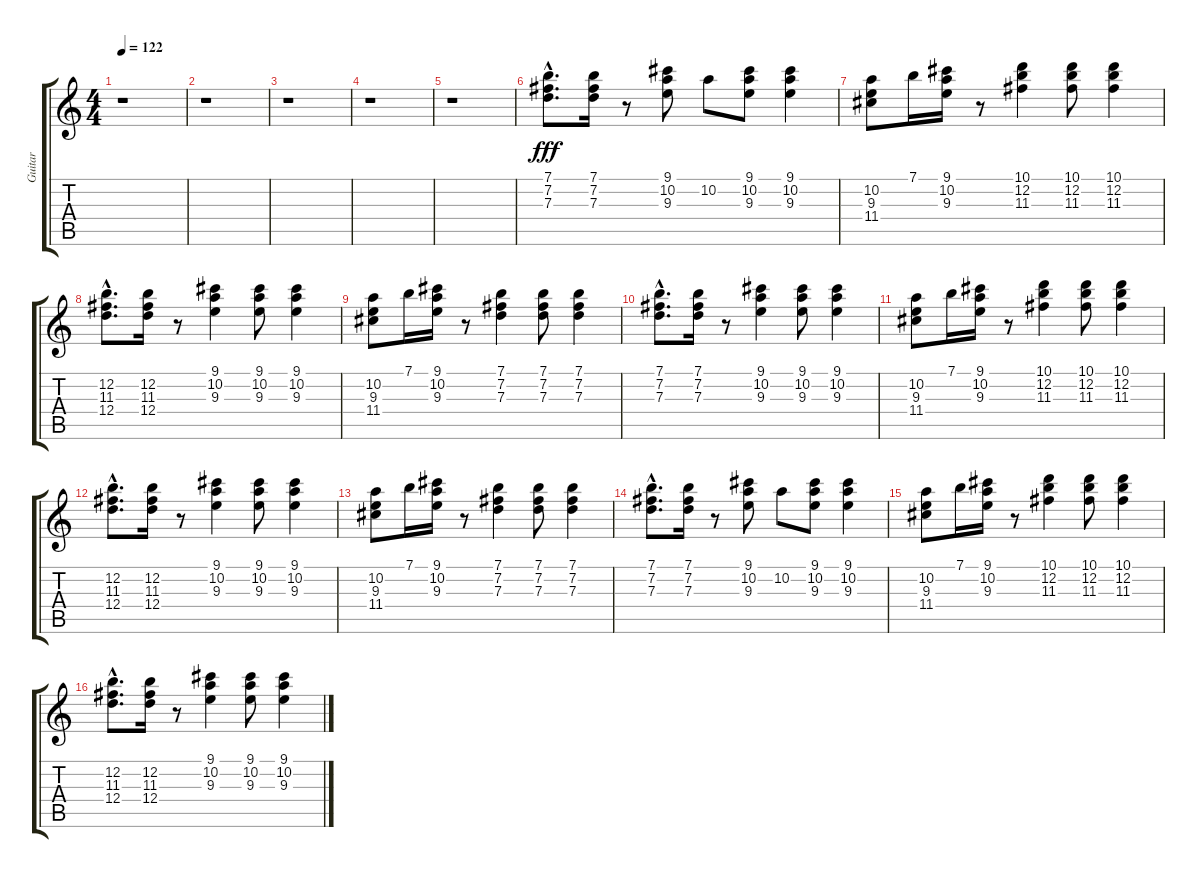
\track ("Guitar" "Guitar") {instrument acousticguitarsteel}
\staff {score tabs}
\tuning (E4 B3 G3 D3 A2 E2) {hide}
\ts (4 4)
\tempo 122
\clef g2
\ks c
r.1{dy fff} |
r.1 |
r.1 |
r.1 |
r.1 |
(7.1{hac} 7.2{hac} 7.3{hac}).8{d} (7.1 7.2 7.3).16 r.8 (9.1 10.2 9.3).8 10.2.8 (9.1 10.2 9.3).8 (9.1 10.2 9.3).4 |
(10.2 9.3 11.4).8 7.1.16 (9.1 10.2 9.3).16 r.8 (10.1 12.2 11.3).4 (10.1 12.2 11.3).8 (10.1 12.2 11.3).4 |
(12.2{hac} 11.3{hac} 12.4{hac}).8{d} (12.2 11.3 12.4).16 r.8 (9.1 10.2 9.3).4 (9.1 10.2 9.3).8 (9.1 10.2 9.3).4 |
(10.2 9.3 11.4).8 7.1.16 (9.1 10.2 9.3).16 r.8 (7.1 7.2 7.3).4 (7.1 7.2 7.3).8 (7.1 7.2 7.3).4 |
(7.1{hac} 7.2{hac} 7.3{hac}).8{d} (7.1 7.2 7.3).16 r.8 (9.1 10.2 9.3).4 (9.1 10.2 9.3).8 (9.1 10.2 9.3).4 |
(10.2 9.3 11.4).8 7.1.16 (9.1 10.2 9.3).16 r.8 (10.1 12.2 11.3).4 (10.1 12.2 11.3).8 (10.1 12.2 11.3).4 |
(12.2{hac} 11.3{hac} 12.4{hac}).8{d} (12.2 11.3 12.4).16 r.8 (9.1 10.2 9.3).4 (9.1 10.2 9.3).8 (9.1 10.2 9.3).4 |
(10.2 9.3 11.4).8 7.1.16 (9.1 10.2 9.3).16 r.8 (7.1 7.2 7.3).4 (7.1 7.2 7.3).8 (7.1 7.2 7.3).4 |
(7.1{hac} 7.2{hac} 7.3{hac}).8{d} (7.1 7.2 7.3).16 r.8 (9.1 10.2 9.3).8 10.2.8 (9.1 10.2 9.3).8 (9.1 10.2 9.3).4 |
(10.2 9.3 11.4).8 7.1.16 (9.1 10.2 9.3).16 r.8 (10.1 12.2 11.3).4 (10.1 12.2 11.3).8 (10.1 12.2 11.3).4 |
(12.2{hac} 11.3{hac} 12.4{hac}).8{d} (12.2 11.3 12.4).16 r.8 (9.1 10.2 9.3).4 (9.1 10.2 9.3).8 (9.1 10.2 9.3).4
